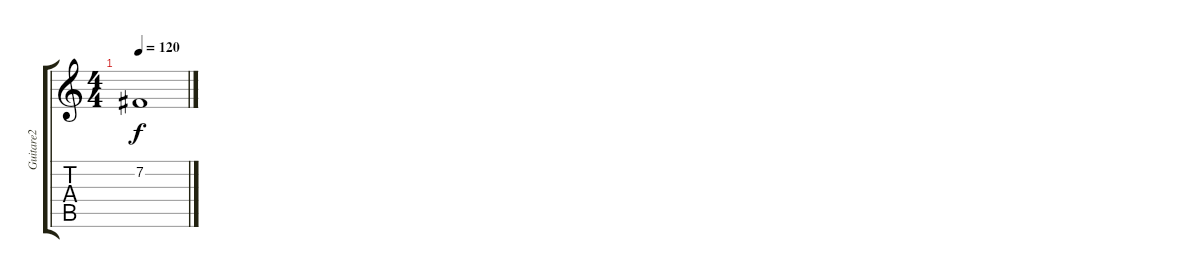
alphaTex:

\track ("Guitare2" "Guitare2") {instrument celesta}
\staff {score tabs}
\tuning (E4 B3 G3 D3 A2 E2) {hide}
\ts (4 4)
\tempo 120
\clef g2
\ks c
7.2.1{dy f}
